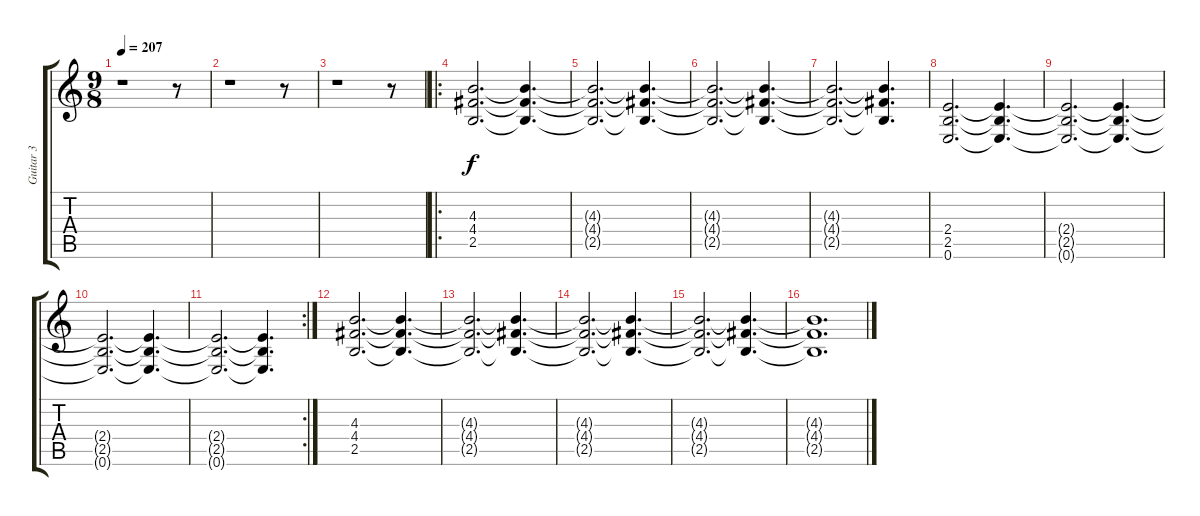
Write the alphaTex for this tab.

\track ("Guitar 3" "Guitar 3") {instrument overdrivenguitar}
\staff {score tabs}
\tuning (E4 B3 G3 D3 A2 E2) {hide}
\ts (9 8)
\tempo 207
\clef g2
\ks c
r.1{dy f} r.8 |
r.1 r.8 |
r.1 r.8 |
\ro
(4.3 4.4 2.5).2{d} (4.3{t} 4.4{t} 2.5{t}).4{d} |
(4.3{t} 4.4{t} 2.5{t}).2{d} (4.3{t} 4.4{t} 2.5{t}).4{d} |
(4.3{t} 4.4{t} 2.5{t}).2{d} (4.3{t} 4.4{t} 2.5{t}).4{d} |
(4.3{t} 4.4{t} 2.5{t}).2{d} (4.3{t} 4.4{t} 2.5{t}).4{d} |
(2.4 2.5 0.6).2{d} (2.4{t} 2.5{t} 0.6{t}).4{d} |
(2.4{t} 2.5{t} 0.6{t}).2{d} (2.4{t} 2.5{t} 0.6{t}).4{d} |
(2.4{t} 2.5{t} 0.6{t}).2{d} (2.4{t} 2.5{t} 0.6{t}).4{d} |
\rc 2
(2.4{t} 2.5{t} 0.6{t}).2{d} (2.4{t} 2.5{t} 0.6{t}).4{d} |
(4.3 4.4 2.5).2{d} (4.3{t} 4.4{t} 2.5{t}).4{d} |
(4.3{t} 4.4{t} 2.5{t}).2{d} (4.3{t} 4.4{t} 2.5{t}).4{d} |
(4.3{t} 4.4{t} 2.5{t}).2{d} (4.3{t} 4.4{t} 2.5{t}).4{d} |
(4.3{t} 4.4{t} 2.5{t}).2{d} (4.3{t} 4.4{t} 2.5{t}).4{d} |
(4.3{t} 4.4{t} 2.5{t}).1{d}
